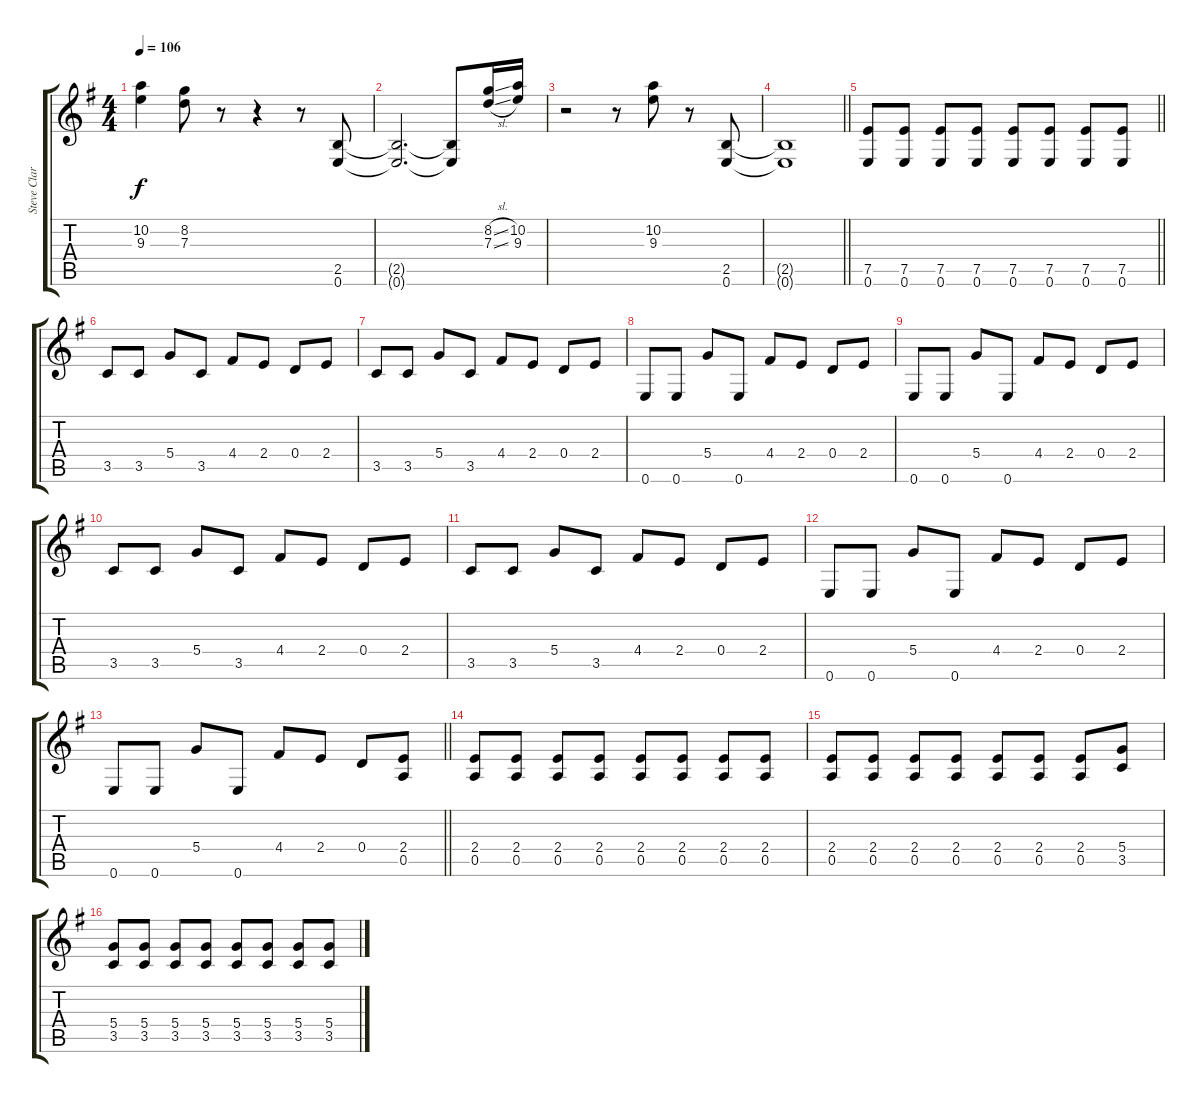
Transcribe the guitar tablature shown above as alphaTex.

\track ("Steve Clark/Phil Collen/Pete Willis" "Steve Clar") {instrument distortionguitar}
\staff {score tabs}
\tuning (E4 B3 G3 D3 A2 E2) {hide}
\ts (4 4)
\tempo 106
\clef g2
\ks eminor
(10.2 9.3).4{dy f} (8.2 7.3).8 r.8 r.4 r.8 (2.5 0.6).8 |
(2.5{t} 0.6{t}).2{d} (2.5{t} 0.6{t}).8 (8.2{sl} 7.3{sl}).16 (10.2 9.3).16 |
r.2 r.8 (10.2 9.3).8 r.8 (2.5 0.6).8 |
\barLineRight lightlight
(2.5{t} 0.6{t}).1 |
\barLineRight lightlight
(7.5 0.6).8 (7.5 0.6).8 (7.5 0.6).8 (7.5 0.6).8 (7.5 0.6).8 (7.5 0.6).8 (7.5 0.6).8 (7.5 0.6).8 |
3.5.8 3.5.8 5.4.8 3.5.8 4.4.8 2.4.8 0.4.8 2.4.8 |
3.5.8 3.5.8 5.4.8 3.5.8 4.4.8 2.4.8 0.4.8 2.4.8 |
0.6.8 0.6.8 5.4.8 0.6.8 4.4.8 2.4.8 0.4.8 2.4.8 |
0.6.8 0.6.8 5.4.8 0.6.8 4.4.8 2.4.8 0.4.8 2.4.8 |
3.5.8 3.5.8 5.4.8 3.5.8 4.4.8 2.4.8 0.4.8 2.4.8 |
3.5.8 3.5.8 5.4.8 3.5.8 4.4.8 2.4.8 0.4.8 2.4.8 |
0.6.8 0.6.8 5.4.8 0.6.8 4.4.8 2.4.8 0.4.8 2.4.8 |
\barLineRight lightlight
0.6.8 0.6.8 5.4.8 0.6.8 4.4.8 2.4.8 0.4.8 (2.4 0.5).8 |
(2.4 0.5).8 (2.4 0.5).8 (2.4 0.5).8 (2.4 0.5).8 (2.4 0.5).8 (2.4 0.5).8 (2.4 0.5).8 (2.4 0.5).8 |
(2.4 0.5).8 (2.4 0.5).8 (2.4 0.5).8 (2.4 0.5).8 (2.4 0.5).8 (2.4 0.5).8 (2.4 0.5).8 (5.4 3.5).8 |
(5.4 3.5).8 (5.4 3.5).8 (5.4 3.5).8 (5.4 3.5).8 (5.4 3.5).8 (5.4 3.5).8 (5.4 3.5).8 (5.4 3.5).8
